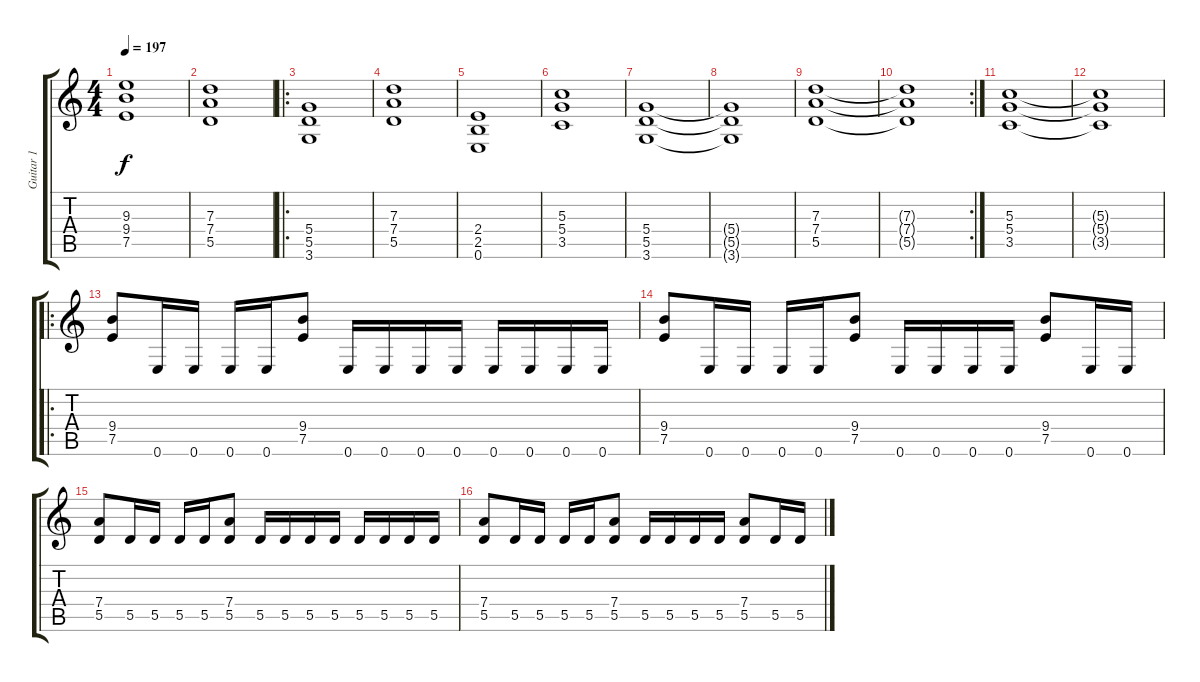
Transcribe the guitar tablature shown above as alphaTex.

\track ("Guitar 1" "Guitar 1") {instrument overdrivenguitar}
\staff {score tabs}
\tuning (E4 B3 G3 D3 A2 E2) {hide}
\ts (4 4)
\tempo 197
\clef g2
\ks c
(9.3 9.4 7.5).1{dy f} |
(7.3 7.4 5.5).1 |
\ro
(5.4 5.5 3.6).1 |
(7.3 7.4 5.5).1 |
(2.4 2.5 0.6).1 |
(5.3 5.4 3.5).1 |
(5.4 5.5 3.6).1 |
(5.4{t} 5.5{t} 3.6{t}).1 |
(7.3 7.4 5.5).1 |
\rc 2
(7.3{t} 7.4{t} 5.5{t}).1 |
(5.3 5.4 3.5).1 |
(5.3{t} 5.4{t} 3.5{t}).1 |
\ro
(9.4 7.5).8 0.6.16 0.6.16 0.6.16 0.6.16 (9.4 7.5).8 0.6.16 0.6.16 0.6.16 0.6.16 0.6.16 0.6.16 0.6.16 0.6.16 |
(9.4 7.5).8 0.6.16 0.6.16 0.6.16 0.6.16 (9.4 7.5).8 0.6.16 0.6.16 0.6.16 0.6.16 (9.4 7.5).8 0.6.16 0.6.16 |
(7.4 5.5).8 5.5.16 5.5.16 5.5.16 5.5.16 (7.4 5.5).8 5.5.16 5.5.16 5.5.16 5.5.16 5.5.16 5.5.16 5.5.16 5.5.16 |
(7.4 5.5).8 5.5.16 5.5.16 5.5.16 5.5.16 (7.4 5.5).8 5.5.16 5.5.16 5.5.16 5.5.16 (7.4 5.5).8 5.5.16 5.5.16
